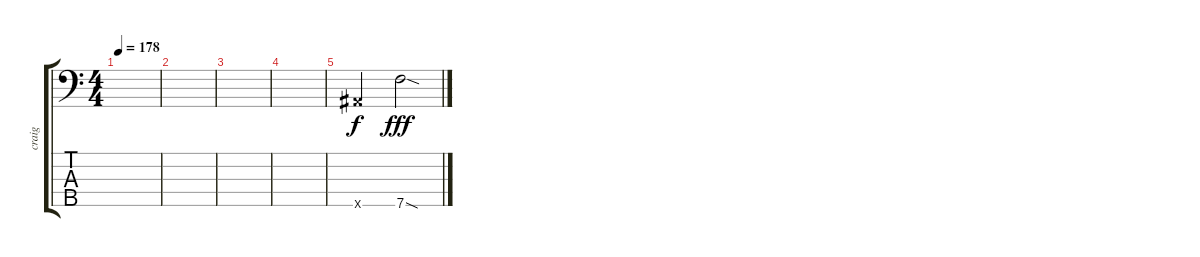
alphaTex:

\track ("craig" "craig") {solo instrument slapbass1}
\staff {score tabs}
\tuning (G3 Eb3 Bb2 F2 Bb1) {hide}
\ts (4 4)
\tempo 178
\clef f4
\ks c
|
|
|
|
0.5{x}.2{dy f} 7.5{sod}.2{dy fff}
